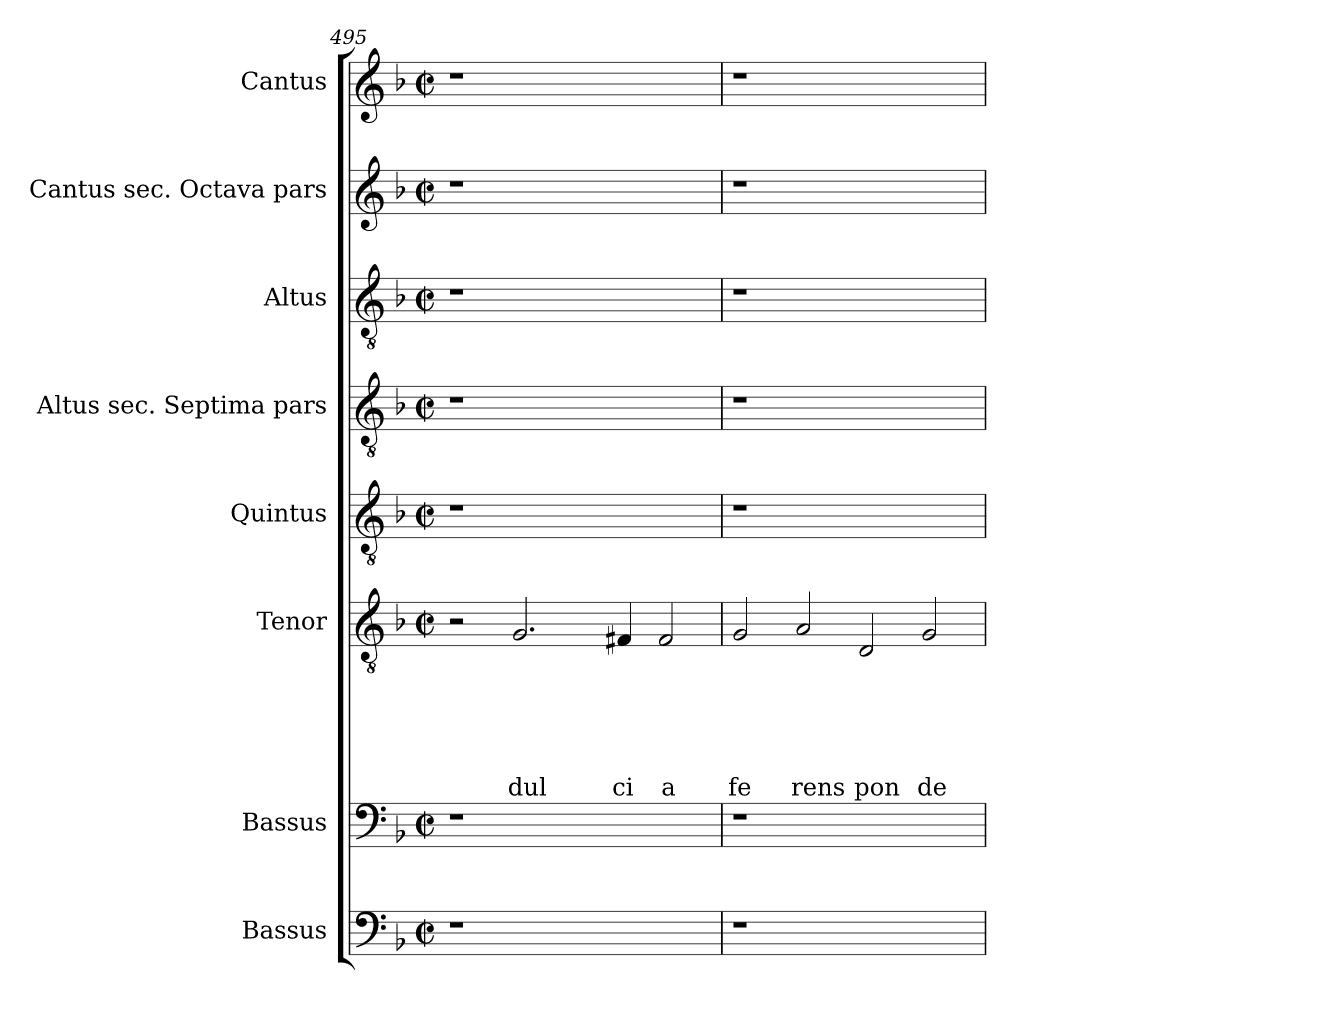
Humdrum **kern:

**kern	**kern	**kern	**text	**text	**text	**text	**text	**text	**kern	**kern	**kern	**kern	**kern
*part8	*part7	*part6	*part6	*part6	*part6	*part6	*part6	*part6	*part5	*part4	*part3	*part2	*part1
*staff8	*staff7	*staff6	*staff6	*staff6	*staff6	*staff6	*staff6	*staff6	*staff5	*staff4	*staff3	*staff2	*staff1
*I"Bassus	*I"Bassus	*I"Tenor	*	*	*	*	*	*	*I"Quintus	*I"Altus sec. Septima pars	*I"Altus	*I"Cantus sec. Octava pars	*I"Cantus
*	*I'Bassus	*I'Tenor	*	*	*	*	*	*	*I'Quintus	*	*I'Altus	*	*I'Cantus
*clefF4	*clefF4	*clefGv2	*	*	*	*	*	*	*clefGv2	*clefGv2	*clefGv2	*clefG2	*clefG2
*k[b-]	*k[b-]	*k[b-]	*	*	*	*	*	*	*k[b-]	*k[b-]	*k[b-]	*k[b-]	*k[b-]
*F:	*F:	*F:	*	*	*	*	*	*	*F:	*F:	*F:	*F:	*F:
*M2/2	*M2/2	*M2/2	*	*	*	*	*	*	*M2/2	*M2/2	*M2/2	*M2/2	*M2/2
*met(c|)	*met(c|)	*met(c|)	*	*	*	*	*	*	*met(c|)	*met(c|)	*met(c|)	*met(c|)	*met(c|)
=495	=495	=495	=495	=495	=495	=495	=495	=495	=495	=495	=495	=495	=495
1r	1r	2r	.	.	.	.	.	.	1r	1r	1r	1r	1r
!	!	!	!	!	!	!	!	!LO:LY:b	!	!	!	!	!
.	.	2.G/	.	.	.	.	.	dul	.	.	.	.	.
1ryy	1ryy	.	.	.	.	.	.	.	1ryy	1ryy	1ryy	1ryy	1ryy
!	!	!	!	!	!	!	!	!LO:LY:b	!	!	!	!	!
.	.	4F#X/	.	.	.	.	.	ci	.	.	.	.	.
!	!	!	!	!	!	!	!	!LO:LY:b	!	!	!	!	!
.	.	2F#/	.	.	.	.	.	a	.	.	.	.	.
=496	=496	=496	=496	=496	=496	=496	=496	=496	=496	=496	=496	=496	=496
!	!	!	!	!	!	!	!	!LO:LY:b	!	!	!	!	!
1r	1r	2G/	.	.	.	.	.	fe	1r	1r	1r	1r	1r
!	!	!	!	!	!	!	!	!LO:LY:b	!	!	!	!	!
.	.	2A/	.	.	.	.	.	rens	.	.	.	.	.
!	!	!	!	!	!	!	!	!LO:LY:b	!	!	!	!	!
1ryy	1ryy	2D/	.	.	.	.	.	pon	1ryy	1ryy	1ryy	1ryy	1ryy
!	!	!	!	!	!	!	!	!LO:LY:b	!	!	!	!	!
.	.	2G/	.	.	.	.	.	de	.	.	.	.	.
=	=	=	=	=	=	=	=	=	=	=	=	=	=
*-	*-	*-	*-	*-	*-	*-	*-	*-	*-	*-	*-	*-	*-
